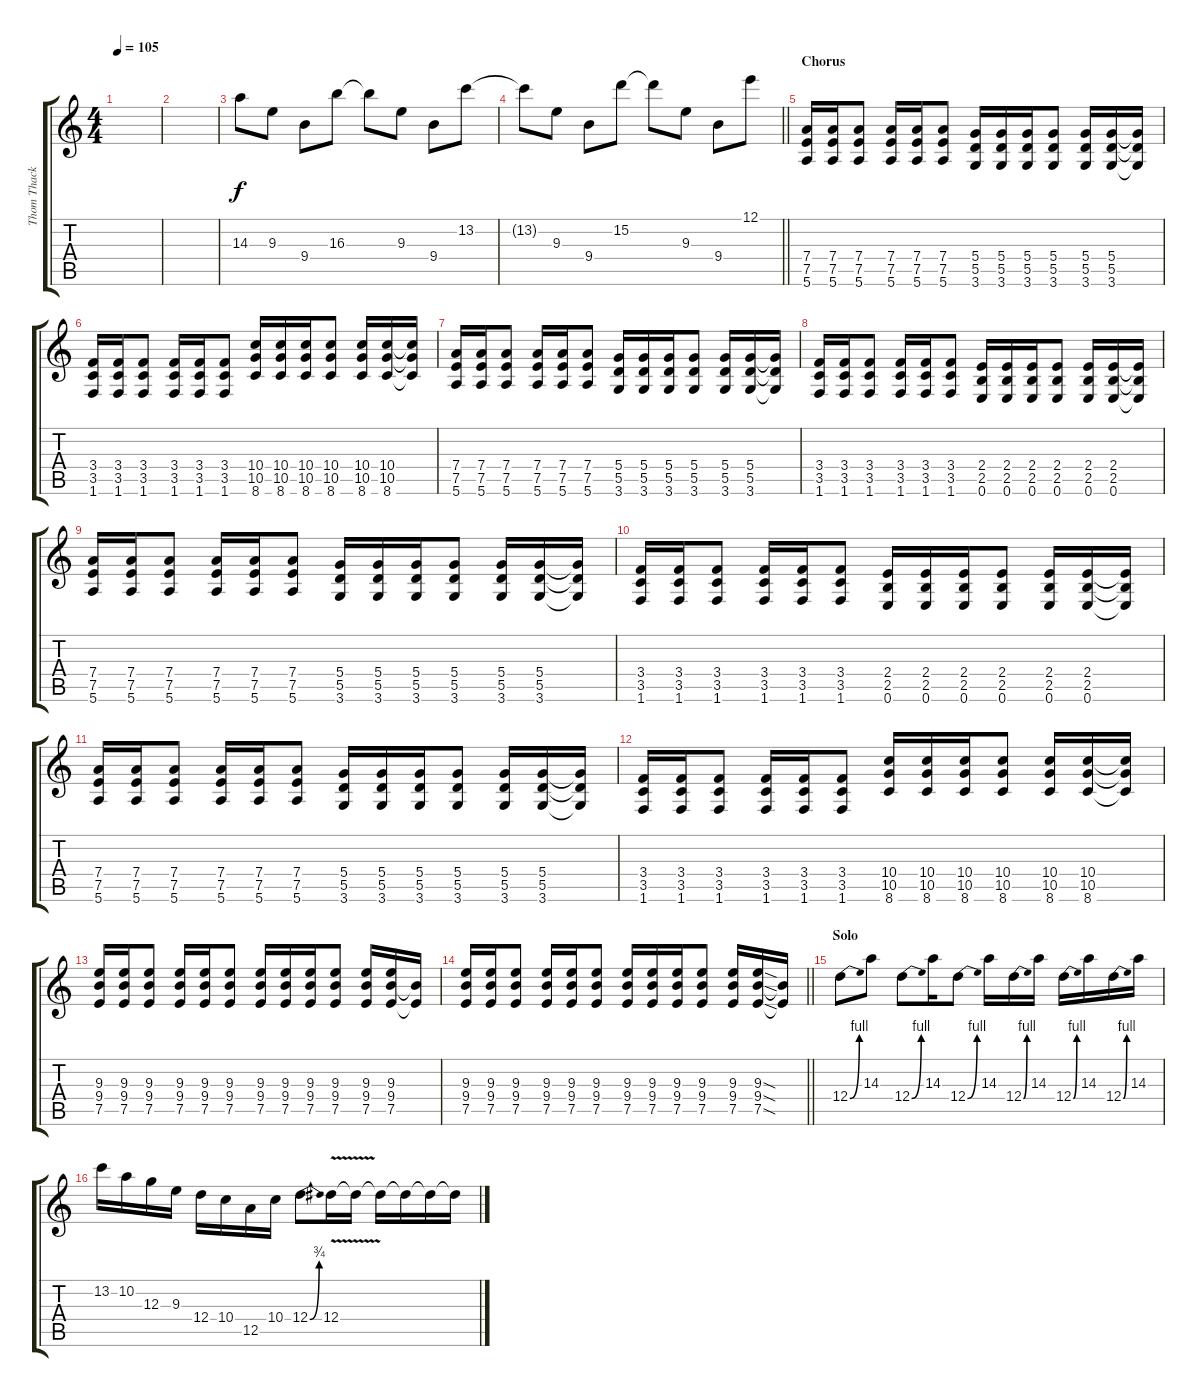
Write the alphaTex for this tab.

\track ("Thom Thacker" "Thom Thack") {instrument distortionguitar}
\staff {score tabs}
\tuning (E4 B3 G3 D3 A2 E2) {hide}
\ts (4 4)
\tempo 105
\clef g2
\ks c
|
|
14.3.8 9.3.8 9.4.8 16.3.8 16.3{t}.8 9.3.8 9.4.8 13.2.8 |
\barLineRight lightlight
13.2{t}.8 9.3.8 9.4.8 15.2.8 15.2{t}.8 9.3.8 9.4.8 12.1.8 |
\section ("" "Chorus")
(7.4 7.5 5.6).16 (7.4 7.5 5.6).16 (7.4 7.5 5.6).8 (7.4 7.5 5.6).16 (7.4 7.5 5.6).16 (7.4 7.5 5.6).8 (5.4 5.5 3.6).16 (5.4 5.5 3.6).16 (5.4 5.5 3.6).16 (5.4 5.5 3.6).8 (5.4 5.5 3.6).16 (5.4 5.5 3.6).16 (5.4{t} 5.5{t} 3.6{t}).16 |
(3.4 3.5 1.6).16 (3.4 3.5 1.6).16 (3.4 3.5 1.6).8 (3.4 3.5 1.6).16 (3.4 3.5 1.6).16 (3.4 3.5 1.6).8 (10.4 10.5 8.6).16 (10.4 10.5 8.6).16 (10.4 10.5 8.6).16 (10.4 10.5 8.6).8 (10.4 10.5 8.6).16 (10.4 10.5 8.6).16 (10.4{t} 10.5{t} 8.6{t}).16 |
(7.4 7.5 5.6).16 (7.4 7.5 5.6).16 (7.4 7.5 5.6).8 (7.4 7.5 5.6).16 (7.4 7.5 5.6).16 (7.4 7.5 5.6).8 (5.4 5.5 3.6).16 (5.4 5.5 3.6).16 (5.4 5.5 3.6).16 (5.4 5.5 3.6).8 (5.4 5.5 3.6).16 (5.4 5.5 3.6).16 (5.4{t} 5.5{t} 3.6{t}).16 |
(3.4 3.5 1.6).16 (3.4 3.5 1.6).16 (3.4 3.5 1.6).8 (3.4 3.5 1.6).16 (3.4 3.5 1.6).16 (3.4 3.5 1.6).8 (2.4 2.5 0.6).16 (2.4 2.5 0.6).16 (2.4 2.5 0.6).16 (2.4 2.5 0.6).8 (2.4 2.5 0.6).16 (2.4 2.5 0.6).16 (2.4{t} 2.5{t} 0.6{t}).16 |
(7.4 7.5 5.6).16 (7.4 7.5 5.6).16 (7.4 7.5 5.6).8 (7.4 7.5 5.6).16 (7.4 7.5 5.6).16 (7.4 7.5 5.6).8 (5.4 5.5 3.6).16 (5.4 5.5 3.6).16 (5.4 5.5 3.6).16 (5.4 5.5 3.6).8 (5.4 5.5 3.6).16 (5.4 5.5 3.6).16 (5.4{t} 5.5{t} 3.6{t}).16 |
(3.4 3.5 1.6).16 (3.4 3.5 1.6).16 (3.4 3.5 1.6).8 (3.4 3.5 1.6).16 (3.4 3.5 1.6).16 (3.4 3.5 1.6).8 (2.4 2.5 0.6).16 (2.4 2.5 0.6).16 (2.4 2.5 0.6).16 (2.4 2.5 0.6).8 (2.4 2.5 0.6).16 (2.4 2.5 0.6).16 (2.4{t} 2.5{t} 0.6{t}).16 |
(7.4 7.5 5.6).16 (7.4 7.5 5.6).16 (7.4 7.5 5.6).8 (7.4 7.5 5.6).16 (7.4 7.5 5.6).16 (7.4 7.5 5.6).8 (5.4 5.5 3.6).16 (5.4 5.5 3.6).16 (5.4 5.5 3.6).16 (5.4 5.5 3.6).8 (5.4 5.5 3.6).16 (5.4 5.5 3.6).16 (5.4{t} 5.5{t} 3.6{t}).16 |
(3.4 3.5 1.6).16 (3.4 3.5 1.6).16 (3.4 3.5 1.6).8 (3.4 3.5 1.6).16 (3.4 3.5 1.6).16 (3.4 3.5 1.6).8 (10.4 10.5 8.6).16 (10.4 10.5 8.6).16 (10.4 10.5 8.6).16 (10.4 10.5 8.6).8 (10.4 10.5 8.6).16 (10.4 10.5 8.6).16 (10.4{t} 10.5{t} 8.6{t}).16 |
(9.3 9.4 7.5).16 (9.3 9.4 7.5).16 (9.3 9.4 7.5).8 (9.3 9.4 7.5).16 (9.3 9.4 7.5).16 (9.3 9.4 7.5).8 (9.3 9.4 7.5).16 (9.3 9.4 7.5).16 (9.3 9.4 7.5).16 (9.3 9.4 7.5).8 (9.3 9.4 7.5).16 (9.3 9.4 7.5).16 (9.4{t} 7.5{t}).16 |
\barLineRight lightlight
(9.3 9.4 7.5).16 (9.3 9.4 7.5).16 (9.3 9.4 7.5).8 (9.3 9.4 7.5).16 (9.3 9.4 7.5).16 (9.3 9.4 7.5).8 (9.3 9.4 7.5).16 (9.3 9.4 7.5).16 (9.3 9.4 7.5).16 (9.3 9.4 7.5).8 (9.3 9.4 7.5).16 (9.3{sod} 9.4{sod} 7.5{sod}).16 (9.4{t} 7.5{t}).16 |
\section ("" "Solo ")
12.4{be (bend 0 0 60 4)}.8 14.3.8 12.4{be (bend 0 0 60 4)}.8 14.3.16 12.4{be (bend 0 0 60 4)}.8 14.3.16 12.4{be (bend 0 0 60 4)}.16 14.3.16 12.4{be (bend 0 0 60 4)}.16 14.3.16 12.4{be (bend 0 0 60 4)}.16 14.3.16 |
13.2.16 10.2.16 12.3.16 9.3.16 12.4.16 10.4.16 12.5.16 10.4.16 12.4{be (bend 0 0 60 3)}.8 12.4{v}.16 12.4{t}.16 12.4{t}.16 12.4{t}.16 12.4{t}.16 12.4{t}.16
